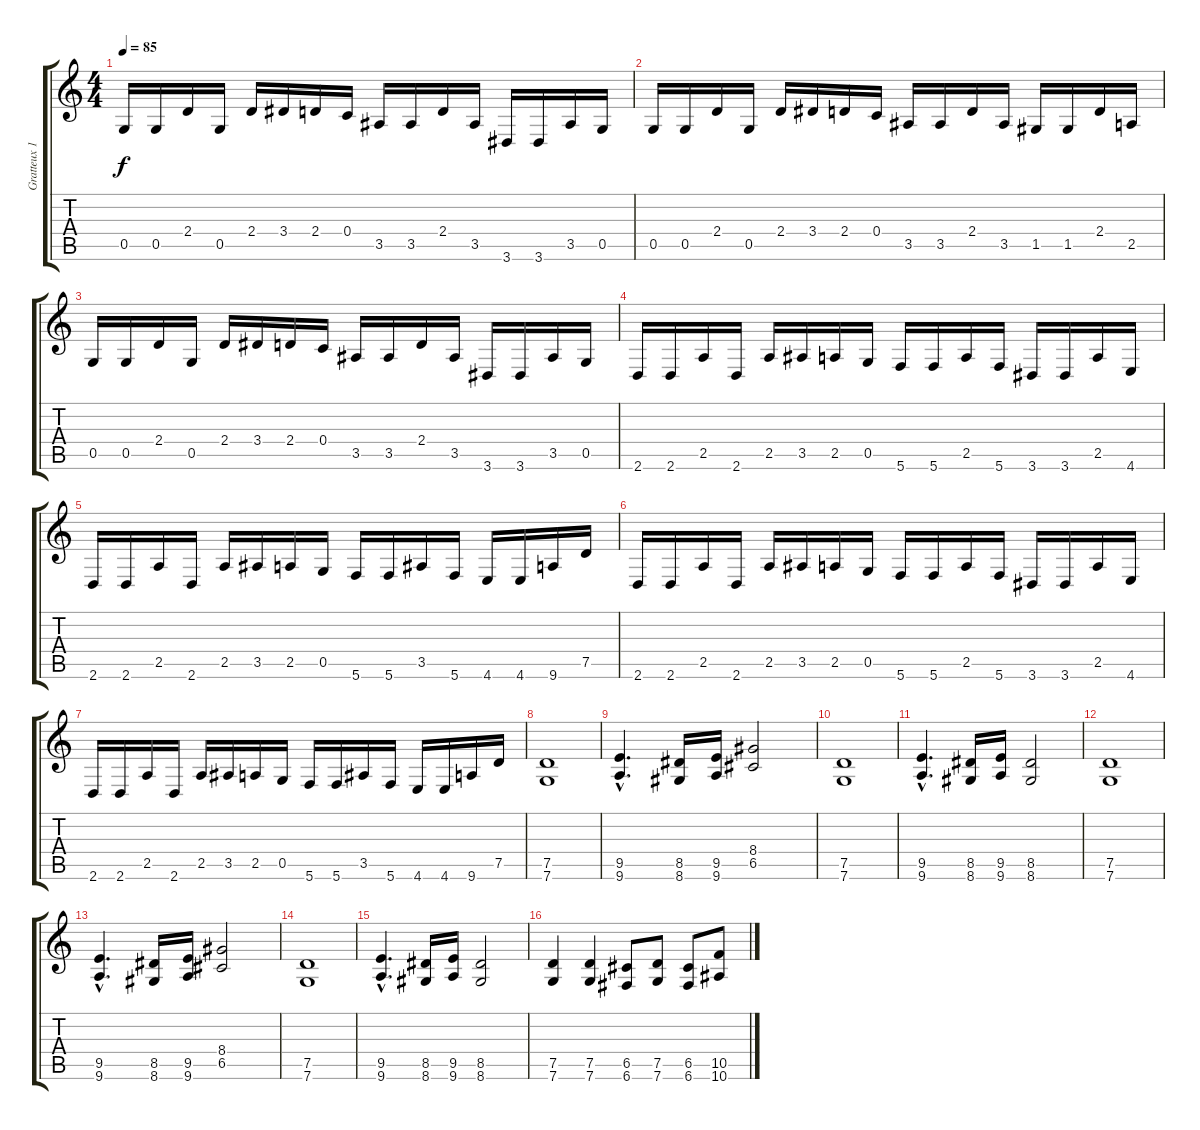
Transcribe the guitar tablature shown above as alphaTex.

\track ("Gratteux 1" "Gratteux 1") {instrument distortionguitar}
\staff {score tabs}
\tuning (D4 A3 F3 C3 G2 C2) {hide}
\ts (4 4)
\tempo 85
\clef g2
\ks c
0.5.16{dy f} 0.5.16 2.4.16 0.5.16 2.4.16 3.4.16 2.4.16 0.4.16 3.5.16 3.5.16 2.4.16 3.5.16 3.6.16 3.6.16 3.5.16 0.5.16 |
0.5.16 0.5.16 2.4.16 0.5.16 2.4.16 3.4.16 2.4.16 0.4.16 3.5.16 3.5.16 2.4.16 3.5.16 1.5.16 1.5.16 2.4.16 2.5.16 |
0.5.16 0.5.16 2.4.16 0.5.16 2.4.16 3.4.16 2.4.16 0.4.16 3.5.16 3.5.16 2.4.16 3.5.16 3.6.16 3.6.16 3.5.16 0.5.16 |
2.6.16 2.6.16 2.5.16 2.6.16 2.5.16 3.5.16 2.5.16 0.5.16 5.6.16 5.6.16 2.5.16 5.6.16 3.6.16 3.6.16 2.5.16 4.6.16 |
2.6.16 2.6.16 2.5.16 2.6.16 2.5.16 3.5.16 2.5.16 0.5.16 5.6.16 5.6.16 3.5.16 5.6.16 4.6.16 4.6.16 9.6.16 7.5.16 |
2.6.16 2.6.16 2.5.16 2.6.16 2.5.16 3.5.16 2.5.16 0.5.16 5.6.16 5.6.16 2.5.16 5.6.16 3.6.16 3.6.16 2.5.16 4.6.16 |
2.6.16 2.6.16 2.5.16 2.6.16 2.5.16 3.5.16 2.5.16 0.5.16 5.6.16 5.6.16 3.5.16 5.6.16 4.6.16 4.6.16 9.6.16 7.5.16 |
(7.5 7.6).1 |
(9.5{hac} 9.6{hac}).4{d} (8.5 8.6).16 (9.5 9.6).16 (8.4 6.5).2 |
(7.5 7.6).1 |
(9.5{hac} 9.6{hac}).4{d} (8.5 8.6).16 (9.5 9.6).16 (8.5 8.6).2 |
(7.5 7.6).1 |
(9.5{hac} 9.6{hac}).4{d} (8.5 8.6).16 (9.5 9.6).16 (8.4 6.5).2 |
(7.5 7.6).1 |
(9.5{hac} 9.6{hac}).4{d} (8.5 8.6).16 (9.5 9.6).16 (8.5 8.6).2 |
(7.5 7.6).4 (7.5 7.6).4 (6.5 6.6).8 (7.5 7.6).8 (6.5 6.6).8 (10.5 10.6).8
